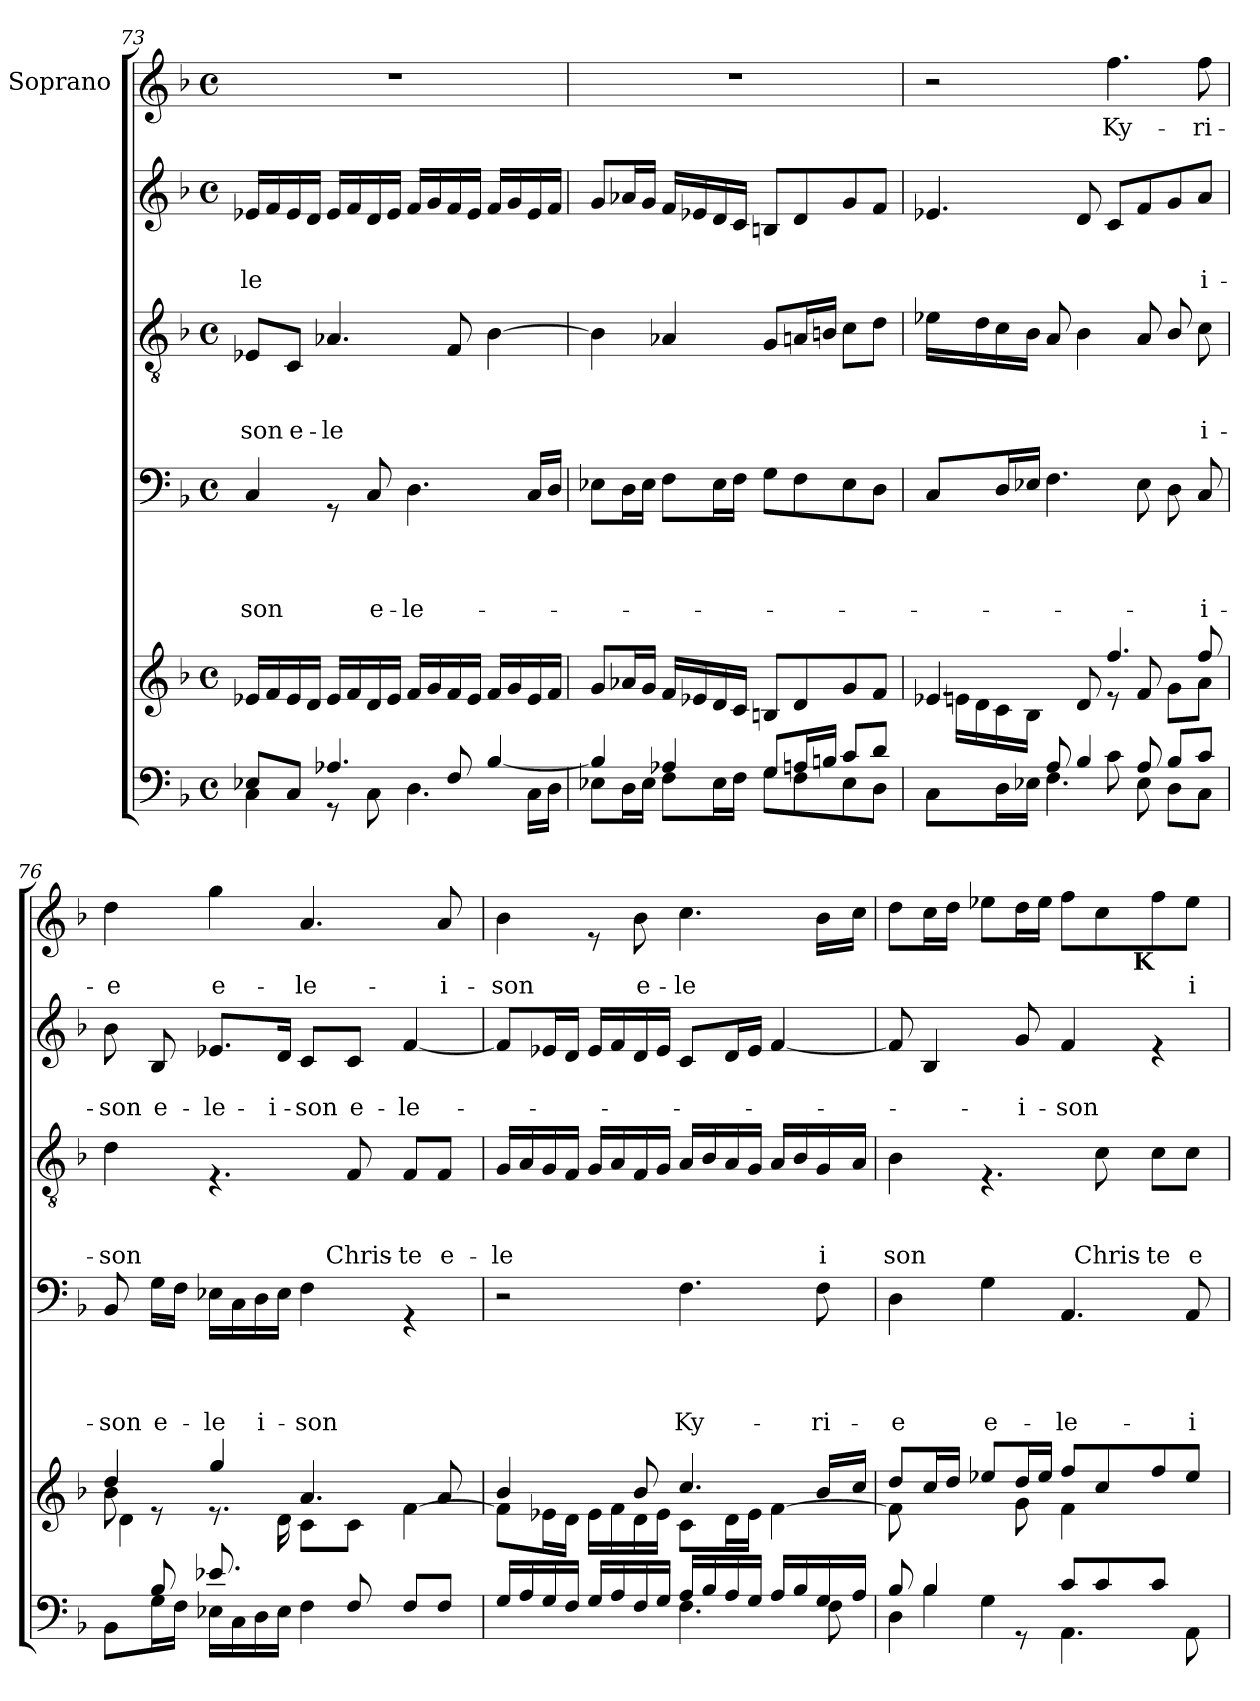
**kern	**kern	**kern	**text	**text	**text	**text	**kern	**text	**text	**text	**kern	**text	**text	**kern	**text
*part6	*part5	*part4	*part4	*part4	*part4	*part4	*part3	*part3	*part3	*part3	*part2	*part2	*part2	*part1	*part1
*staff6	*staff5	*staff4	*staff4	*staff4	*staff4	*staff4	*staff3	*staff3	*staff3	*staff3	*staff2	*staff2	*staff2	*staff1	*staff1
*	*	*	*	*	*	*	*	*	*	*	*	*	*	*I"Soprano	*
*clefF4	*clefG2	*clefF4	*	*	*	*	*clefGv2	*	*	*	*clefG2	*	*	*clefG2	*
*k[b-]	*k[b-]	*k[b-]	*	*	*	*	*k[b-]	*	*	*	*k[b-]	*	*	*k[b-]	*
*F:	*F:	*F:	*	*	*	*	*F:	*	*	*	*F:	*	*	*F:	*
*M4/4	*M4/4	*M4/4	*	*	*	*	*M4/4	*	*	*	*M4/4	*	*	*M4/4	*
*met(c)	*met(c)	*met(c)	*	*	*	*	*met(c)	*	*	*	*met(c)	*	*	*met(c)	*
=73	=73	=73	=73	=73	=73	=73	=73	=73	=73	=73	=73	=73	=73	=73	=73
*^	*	*	*	*	*	*	*	*	*	*	*	*	*	*	*
!	!	!	!	!	!	!	!LO:LY:b	!	!	!	!LO:LY:b	!	!	!LO:LY:b	!	!
4C\	8E-X/L	16e-X/LL	4C/	.	.	.	-son	8E-X/L	.	.	son	16e-X/LL	.	-le	1r	.
.	.	16f/	.	.	.	.	.	.	.	.	.	16f/	.	.	.	.
!	!	!	!	!	!	!	!	!	!	!	!LO:LY:b	!	!	!	!	!
.	8C/J	16e-/	.	.	.	.	.	8C/J	.	.	e-	16e-/	.	.	.	.
.	.	16d/JJ	.	.	.	.	.	.	.	.	.	16d/JJ	.	.	.	.
!	!	!	!	!	!	!	!	!	!	!	!LO:LY:b	!	!	!	!	!
8rGG	4.A-X/	16e-/LL	8rGG	.	.	.	.	4.A-X/	.	.	-le	16e-/LL	.	.	.	.
.	.	16f/	.	.	.	.	.	.	.	.	.	16f/	.	.	.	.
!	!	!	!	!	!	!	!LO:LY:b	!	!	!	!	!	!	!	!	!
8C\	.	16d/	8C/	.	.	.	e-	.	.	.	.	16d/	.	.	.	.
.	.	16e-/JJ	.	.	.	.	.	.	.	.	.	16e-/JJ	.	.	.	.
!	!	!	!	!	!	!	!LO:LY:b	!	!	!	!	!	!	!	!	!
4.D\	.	16f/LL	4.D\	.	.	.	-le-	.	.	.	.	16f/LL	.	.	.	.
.	.	16g/	.	.	.	.	.	.	.	.	.	16g/	.	.	.	.
.	8F/	16f/	.	.	.	.	.	8F/	.	.	.	16f/	.	.	.	.
.	.	16e-/JJ	.	.	.	.	.	.	.	.	.	16e-/JJ	.	.	.	.
.	[<4B-/	16f/LL	.	.	.	.	.	[>4B-\	.	.	.	16f/LL	.	.	.	.
.	.	16g/	.	.	.	.	.	.	.	.	.	16g/	.	.	.	.
16C\LL	.	16e-/	16C/LL	.	.	.	.	.	.	.	.	16e-/	.	.	.	.
16D\JJ	.	16f/JJ	16D/JJ	.	.	.	.	.	.	.	.	16f/JJ	.	.	.	.
=74	=74	=74	=74	=74	=74	=74	=74	=74	=74	=74	=74	=74	=74	=74	=74	=74
8E-X\L	4B-/]	8g/L	8E-X\L	.	.	.	.	4B-\]	.	.	.	8g/L	.	.	1r	.
16D\L	.	16a-X/L	16D\L	.	.	.	.	.	.	.	.	16a-X/L	.	.	.	.
16E-\JJ	.	16g/JJ	16E-\JJ	.	.	.	.	.	.	.	.	16g/JJ	.	.	.	.
8F\L	4A-X/	16f/LL	8F\L	.	.	.	.	4A-X/	.	.	.	16f/LL	.	.	.	.
.	.	16e-X/	.	.	.	.	.	.	.	.	.	16e-X/	.	.	.	.
16E-\L	.	16d/	16E-\L	.	.	.	.	.	.	.	.	16d/	.	.	.	.
16F\JJ	.	16c/JJ	16F\JJ	.	.	.	.	.	.	.	.	16c/JJ	.	.	.	.
8G\L	8G/L	8Bn/L	8G\L	.	.	.	.	8G/L	.	.	.	8Bn/L	.	.	.	.
8F\	16An/L	8d/	8F\	.	.	.	.	16An/L	.	.	.	8d/	.	.	.	.
.	16Bn/JJ	.	.	.	.	.	.	16Bn/JJ	.	.	.	.	.	.	.	.
8E-\	8c/L	8g/	8E-\	.	.	.	.	8c\L	.	.	.	8g/	.	.	.	.
8D\J	8d/J	8f/J	8D\J	.	.	.	.	8d\J	.	.	.	8f/J	.	.	.	.
!!LO:LB:g=z
=75	=75	=75	=75	=75	=75	=75	=75	=75	=75	=75	=75	=75	=75	=75	=75	=75
*	*^	*^	*	*	*	*	*	*	*	*	*	*	*	*	*	*
*	*	*	*	*^	*	*	*	*	*	*	*	*	*	*	*	*	*	*
8C\L	4ryy	2ryy	4.e-X/	2ryy	16e\LL	8C/L	.	.	.	.	16e-X\LL	.	.	.	4.e-X/	.	.	2r	.
.	.	.	.	.	16d\	.	.	.	.	.	16d\	.	.	.	.	.	.	.	.
16D\L	.	.	.	.	16c\	16D/L	.	.	.	.	16c\	.	.	.	.	.	.	.	.
16E-X\JJ	.	.	.	.	16B-\JJ	16E-X/JJ	.	.	.	.	16B-\JJ	.	.	.	.	.	.	.	.
4.F\	8A/	.	.	.	2.ryy	4.F\	.	.	.	.	8A/	.	.	.	.	.	.	.	.
.	4B-/	.	8d/	.	.	.	.	.	.	.	4B-\	.	.	.	8d/	.	.	.	.
!	!	!	!	!	!	!	!	!	!	!	!	!	!	!	!	!	!	!	!LO:LY:b
.	.	8c\	8re	4.ff/	.	.	.	.	.	.	.	.	.	.	8c/L	.	.	4.ff\	Ky-
8E-\	8A/	4.ryy	8f/	.	.	8E-\	.	.	.	.	8A/	.	.	.	8f/	.	.	.	.
8D\L	8B-/L	.	8g\L	.	.	8D\	.	.	.	.	8B-/	.	.	.	8g/	.	.	.	.
!	!	!	!	!	!	!	!	!	!	!LO:LY:b	!	!	!	!LO:LY:b	!	!	!LO:LY:b	!	!LO:LY:b
8C\J	8c/J	.	8a\J	8ff/	.	8C/	.	.	.	-i-	8c\	.	.	i-	8a/J	.	i-	8ff\	-ri-
!!LO:PB:g=z
=76	=76	=76	=76	=76	=76	=76	=76	=76	=76	=76	=76	=76	=76	=76	=76	=76	=76	=76	=76
!	!	!	!	!	!	!	!	!	!	!LO:LY:b	!	!	!	!LO:LY:b	!	!	!LO:LY:b	!	!LO:LY:b
8BB-\L	8ryy	2ryy	8b-\	4dd/	4d\	8BB-/	.	.	.	-son	4d\	.	.	-son	8b-\	.	-son	4dd\	-e
!	!	!	!	!	!	!	!	!	!	!LO:LY:b	!	!	!	!	!	!	!LO:LY:b	!	!
16G\L	8B-/	.	8re	.	.	16G\LL	.	.	.	e-	.	.	.	.	8B-/	.	e-	.	.
16F\JJ	.	.	.	.	.	16F\JJ	.	.	.	.	.	.	.	.	.	.	.	.	.
!	!	!	!	!	!	!	!	!	!	!LO:LY:b	!	!	!	!	!	!	!LO:LY:b	!	!LO:LY:b
16E-X\LL	8.e-X/	.	8.re	4gg/	2.ryy	16E-X\LL	.	.	.	-le	4.rE	.	.	.	8.e-X/L	.	-le-	4gg\	e-
16C\	.	.	.	.	.	16C\	.	.	.	.	.	.	.	.	.	.	.	.	.
!	!	!	!	!	!	!	!	!	!	!LO:LY:b	!	!	!	!	!	!	!	!	!
16D\	.	.	.	.	.	16D\	.	.	.	i-	.	.	.	.	.	.	.	.	.
!	!	!	!	!	!	!	!	!	!	!	!	!	!	!	!	!	!LO:LY:b	!	!
16E-\JJ	2ryy	.	16d\	.	.	16E-\JJ	.	.	.	.	.	.	.	.	16d/Jk	.	-i-	.	.
!	!	!	!	!	!	!	!	!	!	!LO:LY:b	!	!	!	!	!	!	!LO:LY:b	!	!LO:LY:b
4F\	.	8ryy	8c\L	4.a/	.	4F\	.	.	.	-son	.	.	.	.	8c/L	.	-son	4.a/	-le-
!	!	!	!	!	!	!	!	!	!	!	!	!	!	!LO:LY:b	!	!	!LO:LY:b	!	!
.	.	8F/	8c\J	.	.	.	.	.	.	.	8F/	.	.	Chris-	8c/J	.	e-	.	.
!	!	!	!	!	!	!	!	!	!	!	!	!	!	!LO:LY:b	!	!	!LO:LY:b	!	!
4ryy	.	8F/L	[>4f\	.	.	4rGG	.	.	.	.	8F/L	.	.	-te	[<4f/	.	-le-	.	.
!	!	!	!	!	!	!	!	!	!	!	!	!	!	!LO:LY:b	!	!	!	!	!LO:LY:b
.	.	8F/J	.	8a/	.	.	.	.	.	.	8F/J	.	.	e-	.	.	.	8a/	-i-
.	16ryy	.	.	.	.	.	.	.	.	.	.	.	.	.	.	.	.	.	.
*	*v	*v	*	*	*	*	*	*	*	*	*	*	*	*	*	*	*	*	*
*	*	*	*v	*v	*	*	*	*	*	*	*	*	*	*	*	*	*	*
=77	=77	=77	=77	=77	=77	=77	=77	=77	=77	=77	=77	=77	=77	=77	=77	=77	=77
!	!	!	!	!	!	!	!	!	!	!	!	!LO:LY:b	!	!	!	!	!LO:LY:b
16G/LL	2ryy	8f\L]	4b-/	2r	.	.	.	.	16G/LL	.	.	-le	8f/L]	.	.	4b-\	-son
16A/	.	.	.	.	.	.	.	.	16A/	.	.	.	.	.	.	.	.
16G/	.	16e-X\L	.	.	.	.	.	.	16G/	.	.	.	16e-X/L	.	.	.	.
16F/JJ	.	16d\JJ	.	.	.	.	.	.	16F/JJ	.	.	.	16d/JJ	.	.	.	.
16G/LL	.	16e-\LL	8ryy	.	.	.	.	.	16G/LL	.	.	.	16e-/LL	.	.	8re	.
16A/	.	16f\	.	.	.	.	.	.	16A/	.	.	.	16f/	.	.	.	.
!	!	!	!	!	!	!	!	!	!	!	!	!	!	!	!	!	!LO:LY:b
16F/	.	16d\	8b-/	.	.	.	.	.	16F/	.	.	.	16d/	.	.	8b-\	e-
16G/JJ	.	16e-\JJ	.	.	.	.	.	.	16G/JJ	.	.	.	16e-/JJ	.	.	.	.
!	!	!	!	!	!	!	!	!LO:LY:b	!	!	!	!	!	!	!	!	!LO:LY:b
16A/LL	4.F\	8c\L	4.cc/	4.F\	.	.	.	Ky-	16A/LL	.	.	.	8c/L	.	.	4.cc\	-le
16B-/	.	.	.	.	.	.	.	.	16B-/	.	.	.	.	.	.	.	.
16A/	.	16d\L	.	.	.	.	.	.	16A/	.	.	.	16d/L	.	.	.	.
16G/JJ	.	16e-\JJ	.	.	.	.	.	.	16G/JJ	.	.	.	16e-/JJ	.	.	.	.
16A/LL	.	[>4f\	.	.	.	.	.	.	16A/LL	.	.	.	[<4f/	.	.	.	.
16B-/	.	.	.	.	.	.	.	.	16B-/	.	.	.	.	.	.	.	.
!	!	!	!	!	!	!	!	!LO:LY:b	!	!	!	!LO:LY:b	!	!	!	!	!
16G/	8F\	.	16b-/LL	8F\	.	.	.	-ri-	16G/	.	.	i	.	.	.	16b-\LL	.
16A/JJ	.	.	16cc/JJ	.	.	.	.	.	16A/JJ	.	.	.	.	.	.	16cc\JJ	.
=78	=78	=78	=78	=78	=78	=78	=78	=78	=78	=78	=78	=78	=78	=78	=78	=78	=78
*	*^	*	*	*	*	*	*	*	*	*	*	*	*	*	*	*	*
!	!	!	!	!	!	!	!	!	!LO:LY:b	!	!	!	!LO:LY:b	!	!	!	!	!
*	*	*	*	*	*	*	*	*	*	*	*	*	*	*	*	*	*^	*
4D\	8B-/	8ryy	8f\]	8dd/L	4D\	.	.	.	-e	4B-\	.	.	son	8f/]	.	.	8dd\L	2ryy	.
.	4B-/	4B-\	4ryy	16cc/L	.	.	.	.	.	.	.	.	.	4B-/	.	.	16cc\L	.	.
.	.	.	.	16dd/JJ	.	.	.	.	.	.	.	.	.	.	.	.	16dd\JJ	.	.
!	!	!	!	!	!	!	!	!	!LO:LY:b	!	!	!	!	!	!	!	!	!	!
4G\	.	.	.	8ee-X/L	4G\	.	.	.	e-	4.rE	.	.	.	.	.	.	8ee-X\L	.	.
!	!	!	!	!	!	!	!	!	!	!	!	!	!	!	!	!LO:LY:b	!	!	!
.	8rGG	2ryy	8g\	16dd/L	.	.	.	.	.	.	.	.	.	8g/	.	-i-	16dd\L	.	.
.	.	.	.	16ee-/JJ	.	.	.	.	.	.	.	.	.	.	.	.	16ee-\JJ	.	.
!	!	!	!	!	!	!	!	!	!LO:LY:b	!	!	!	!	!	!	!LO:LY:b	!	!	!
4.AA\	8c/L	.	4f\	8ff/L	4.AA/	.	.	.	-le-	.	.	.	.	4f/	.	-son	8ff\L	8..ryy	.
!	!	!	!	!	!	!	!	!	!	!	!	!	!LO:LY:b	!	!	!	!	!	!
.	8c/	.	.	8cc/	.	.	.	.	.	8c\	.	.	Chris-	.	.	.	8cc\	.	.
!	!	!	!	!	!	!	!	!	!	!	!	!	!	!	!	!	!	!LO:TX:b:B:t=K	!
.	.	.	.	.	.	.	.	.	.	.	.	.	.	.	.	.	.	4ryy	.
!	!	!	!	!	!	!	!	!	!	!	!	!	!LO:LY:b	!	!	!	!	!	!
.	8c/J	.	4ryy	8ff/	.	.	.	.	.	8c\L	.	.	-te	4re	.	.	8ff\	.	.
!	!	!	!	!	!	!	!	!	!LO:LY:b	!	!	!	!LO:LY:b	!	!	!	!	!	!LO:LY:b
8AA\	8ryy	8ryy	.	8ee-/J	8AA/	.	.	.	-i-	8c\J	.	.	e-	.	.	.	8ee-\J	.	i-
.	.	.	.	.	.	.	.	.	.	.	.	.	.	.	.	.	.	32ryy	.
*v	*v	*v	*	*	*	*	*	*	*	*	*	*	*	*	*	*	*v	*v	*
*	*v	*v	*	*	*	*	*	*	*	*	*	*	*	*	*	*
=	=	=	=	=	=	=	=	=	=	=	=	=	=	=	=
*-	*-	*-	*-	*-	*-	*-	*-	*-	*-	*-	*-	*-	*-	*-	*-
